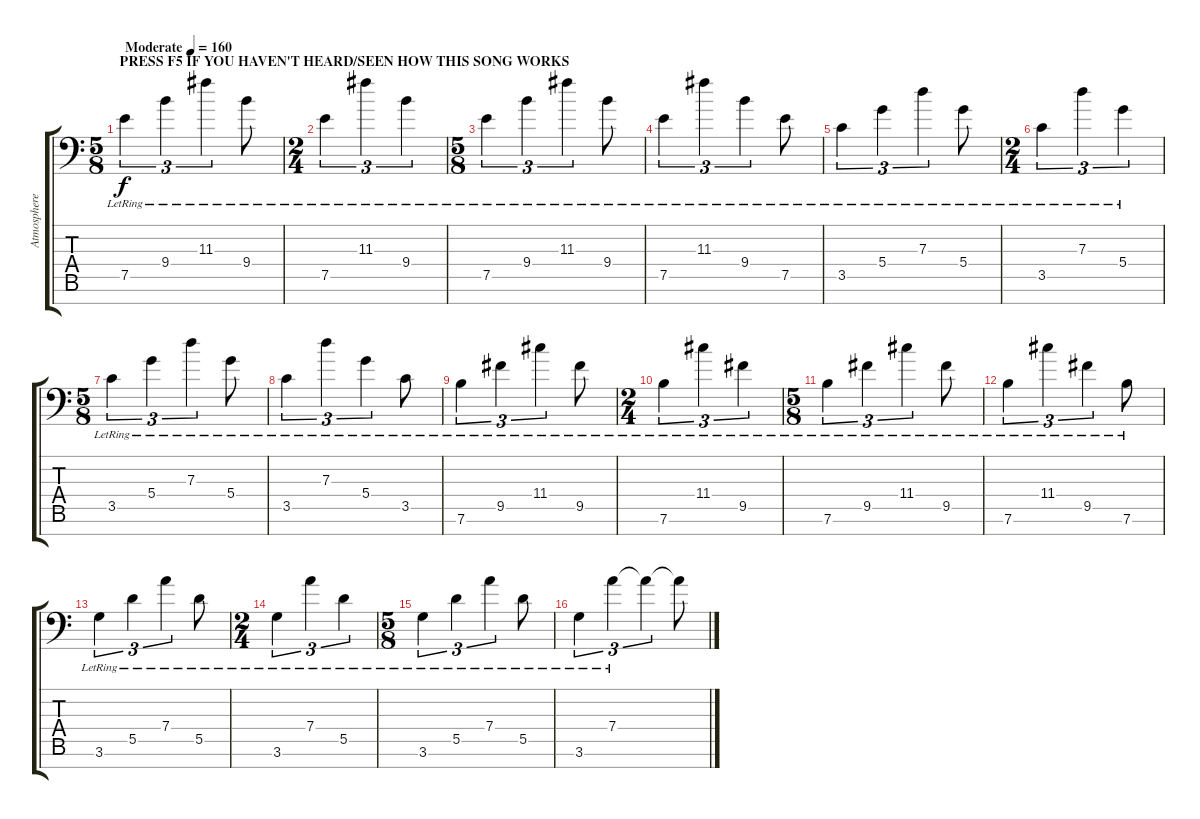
\track ("Atmosphere" "Atmosphere") {instrument acousticguitarsteel}
\staff {score tabs}
\tuning (E4 B3 G3 D3 A2 E2 A1) {hide}
\ts (5 8)
\section ("" "PRESS F5 IF YOU HAVEN'T HEARD/SEEN HOW THIS SONG WORKS")
\tempo (160 "Moderate")
\clef f4
\ks c
7.5{lr}.4{tu (3 2) dy f instrument acousticguitarsteel} 9.4{lr}.4{tu (3 2)} 11.3{lr}.4{tu (3 2)} 9.4{lr}.8 |
\ts (2 4)
7.5{lr}.4{tu (3 2)} 11.3{lr}.4{tu (3 2)} 9.4{lr}.4{tu (3 2)} |
\ts (5 8)
7.5{lr}.4{tu (3 2)} 9.4{lr}.4{tu (3 2)} 11.3{lr}.4{tu (3 2)} 9.4{lr}.8 |
7.5{lr}.4{tu (3 2)} 11.3{lr}.4{tu (3 2)} 9.4{lr}.4{tu (3 2)} 7.5{lr}.8 |
3.5{lr}.4{tu (3 2)} 5.4{lr}.4{tu (3 2)} 7.3{lr}.4{tu (3 2)} 5.4{lr}.8 |
\ts (2 4)
3.5{lr}.4{tu (3 2)} 7.3{lr}.4{tu (3 2)} 5.4{lr}.4{tu (3 2)} |
\ts (5 8)
3.5{lr}.4{tu (3 2)} 5.4{lr}.4{tu (3 2)} 7.3{lr}.4{tu (3 2)} 5.4{lr}.8 |
3.5{lr}.4{tu (3 2)} 7.3{lr}.4{tu (3 2)} 5.4{lr}.4{tu (3 2)} 3.5{lr}.8 |
7.6{lr}.4{tu (3 2)} 9.5{lr}.4{tu (3 2)} 11.4{lr}.4{tu (3 2)} 9.5{lr}.8 |
\ts (2 4)
7.6{lr}.4{tu (3 2)} 11.4{lr}.4{tu (3 2)} 9.5{lr}.4{tu (3 2)} |
\ts (5 8)
7.6{lr}.4{tu (3 2)} 9.5{lr}.4{tu (3 2)} 11.4{lr}.4{tu (3 2)} 9.5{lr}.8 |
7.6{lr}.4{tu (3 2)} 11.4{lr}.4{tu (3 2)} 9.5{lr}.4{tu (3 2)} 7.6{lr}.8 |
3.6{lr}.4{tu (3 2)} 5.5{lr}.4{tu (3 2)} 7.4{lr}.4{tu (3 2)} 5.5{lr}.8 |
\ts (2 4)
3.6{lr}.4{tu (3 2)} 7.4{lr}.4{tu (3 2)} 5.5{lr}.4{tu (3 2)} |
\ts (5 8)
3.6{lr}.4{tu (3 2)} 5.5{lr}.4{tu (3 2)} 7.4{lr}.4{tu (3 2)} 5.5{lr}.8 |
3.6{lr}.4{tu (3 2)} 7.4{lr}.4{tu (3 2)} 7.4{t}.4{tu (3 2)} 7.4{t}.8
